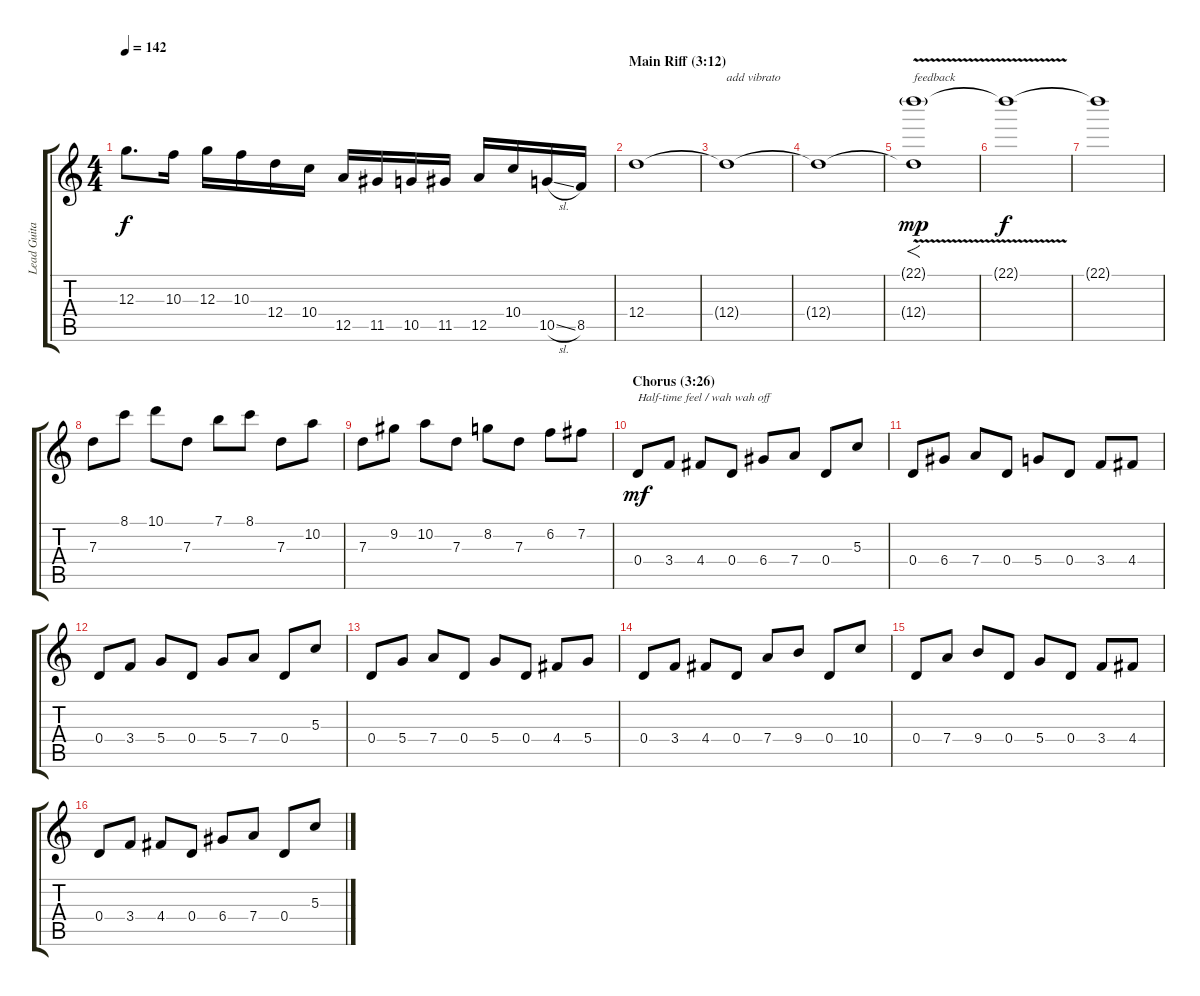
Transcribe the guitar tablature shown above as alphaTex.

\track ("Lead Guitar (Slash)  " "Lead Guita") {instrument overdrivenguitar}
\staff {score tabs}
\tuning (E4 B3 G3 D3 A2 E2) {hide}
\ts (4 4)
\tempo 142
\clef g2
\ks c
12.3{t}.8{d dy f} 10.3.16 12.3.16 10.3.16 12.4.16 10.4.16 12.5.16 11.5.16 10.5.16 11.5.16 12.5.16 10.4.16 10.5{sl}.16 8.5.16 |
\section ("" "Main Riff (3:12)")
12.4.1 |
12.4{t}.1{txt "add vibrato"} |
12.4{t}.1 |
(22.1{v g} 12.4{t}).1{f txt "feedback" dy mp} |
22.1{t}.1{dy f} |
22.1{t}.1 |
7.3.8 8.1.8 10.1.8 7.3.8 7.1.8 8.1.8 7.3.8 10.2.8 |
7.3.8 9.2.8 10.2.8 7.3.8 8.2.8 7.3.8 6.2.8 7.2.8 |
\section ("" "Chorus (3:26)")
0.4.8{txt "Half-time feel / wah wah off" dy mf balance 5} 3.4.8 4.4.8 0.4.8 6.4.8 7.4.8 0.4.8 5.3.8 |
0.4.8 6.4.8 7.4.8 0.4.8 5.4.8 0.4.8 3.4.8 4.4.8 |
0.4.8 3.4.8 5.4.8 0.4.8 5.4.8 7.4.8 0.4.8 5.3.8 |
0.4.8 5.4.8 7.4.8 0.4.8 5.4.8 0.4.8 4.4.8 5.4.8 |
0.4.8 3.4.8 4.4.8 0.4.8 7.4.8 9.4.8 0.4.8 10.4.8 |
0.4.8 7.4.8 9.4.8 0.4.8 5.4.8 0.4.8 3.4.8 4.4.8 |
0.4.8 3.4.8 4.4.8 0.4.8 6.4.8 7.4.8 0.4.8 5.3.8
